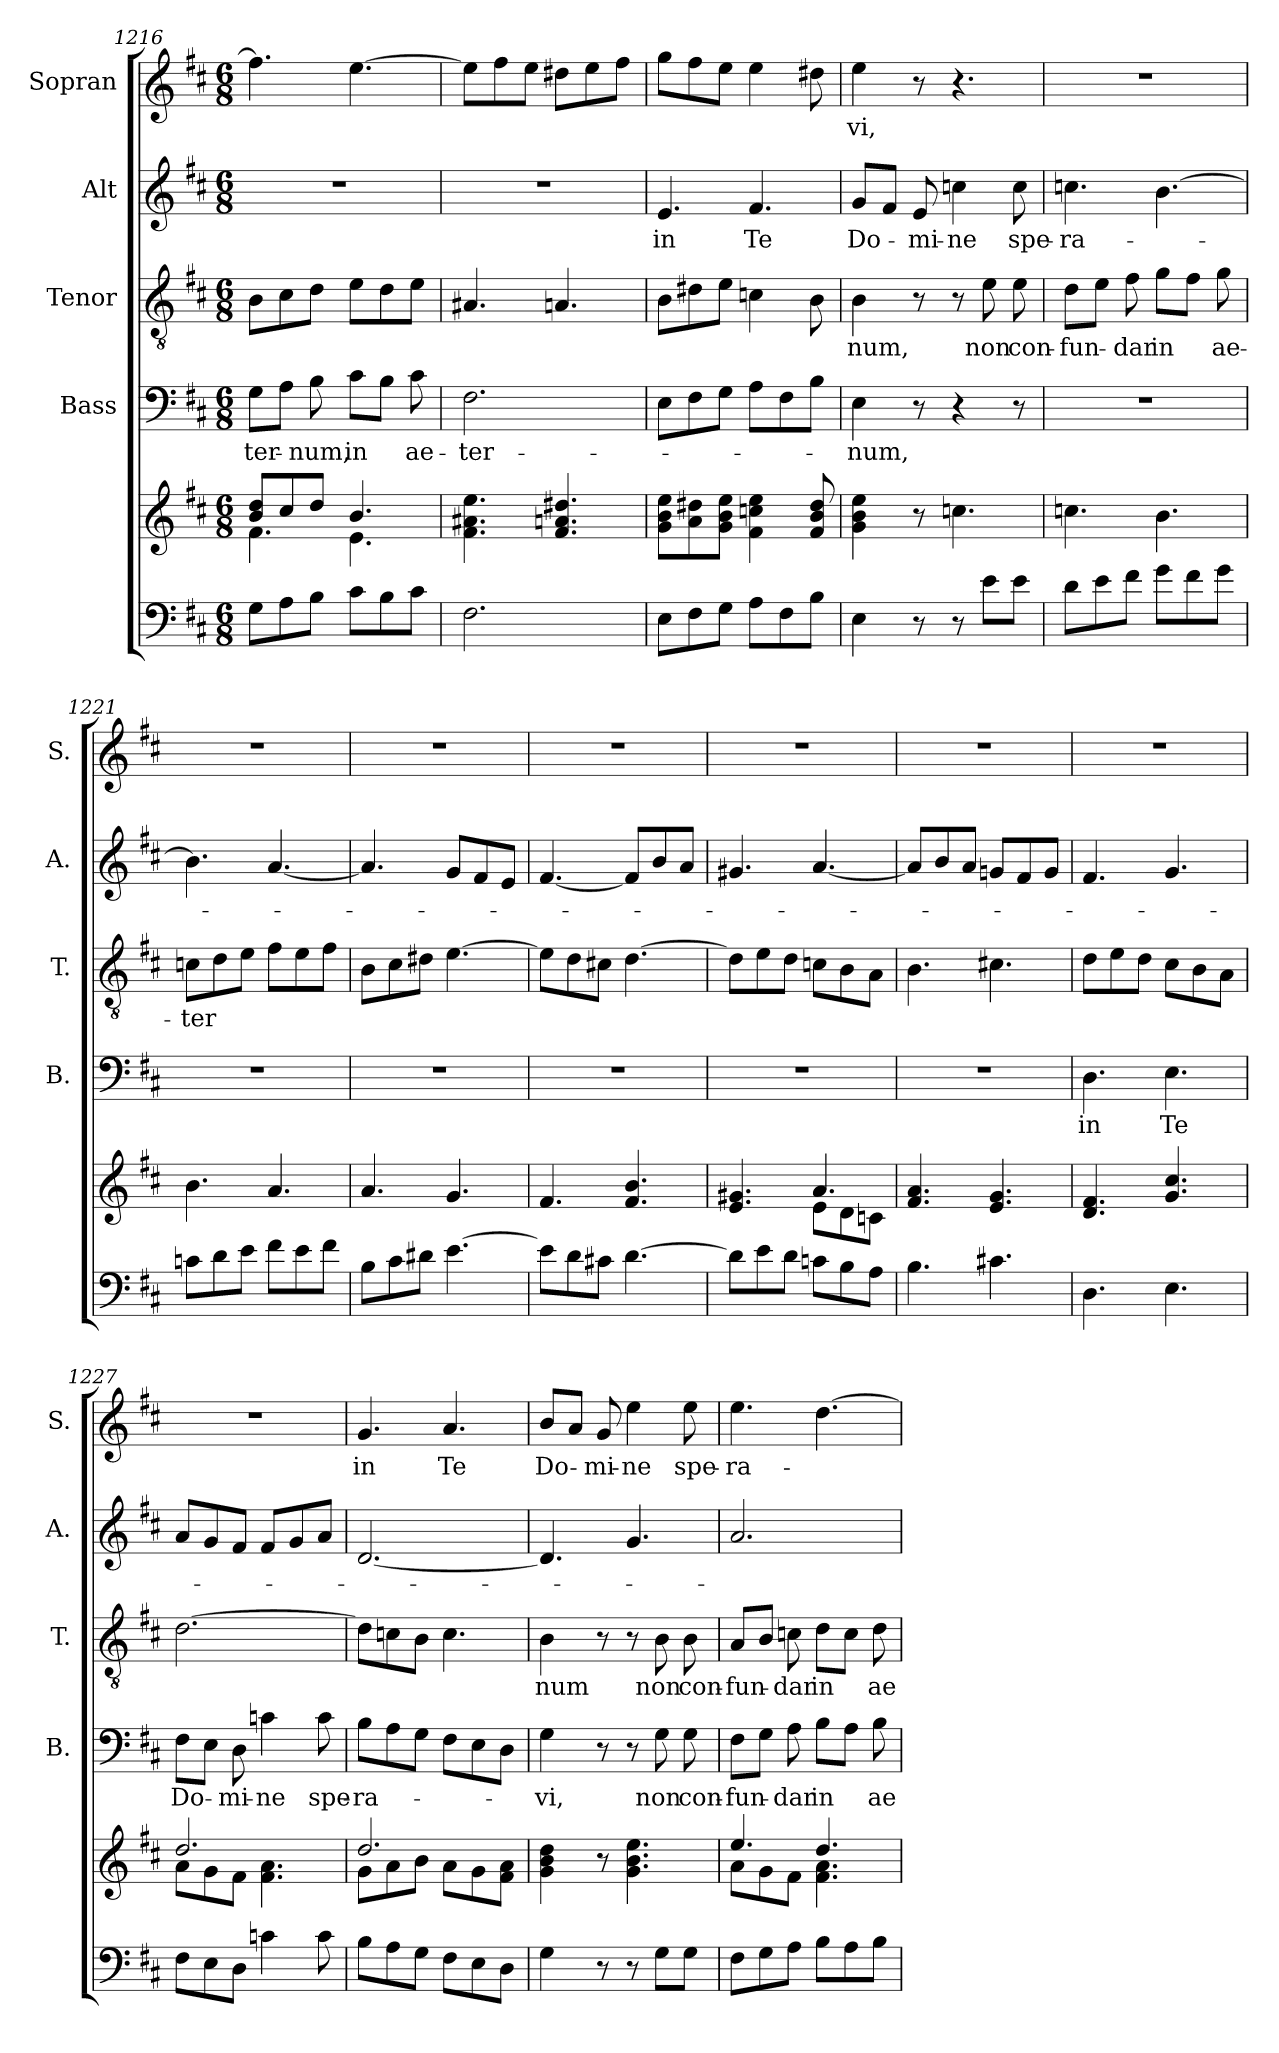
**kern	**kern	**kern	**text	**kern	**text	**kern	**text	**kern	**text
*part5	*part5	*part4	*part4	*part3	*part3	*part2	*part2	*part1	*part1
*staff6	*staff5	*staff4	*staff4	*staff3	*staff3	*staff2	*staff2	*staff1	*staff1
*	*	*I"Bass	*	*I"Tenor	*	*I"Alt	*	*I"Sopran	*
*	*	*I'B.	*	*I'T.	*	*I'A.	*	*I'S.	*
*clefF4	*clefG2	*clefF4	*	*clefGv2	*	*clefG2	*	*clefG2	*
*k[f#c#]	*k[f#c#]	*k[f#c#]	*	*k[f#c#]	*	*k[f#c#]	*	*k[f#c#]	*
*D:	*D:	*D:	*	*D:	*	*D:	*	*D:	*
*M6/8	*M6/8	*M6/8	*	*M6/8	*	*M6/8	*	*M6/8	*
=1216	=1216	=1216	=1216	=1216	=1216	=1216	=1216	=1216	=1216
*	*^	*	*	*	*	*	*	*	*
!	!	!	!	!LO:LY:b	!	!	!	!	!	!
8G\L	8b/ 8dd/L	4.f#\	8G\L	-ter-	8B\L	.	2.r	.	4.ff#\]	.
8A\	8cc#/	.	8A\J	.	8c#\	.	.	.	.	.
!	!	!	!	!LO:LY:b	!	!	!	!	!	!
8B\J	8dd/J	.	8B\	-num,	8d\J	.	.	.	.	.
!	!	!	!	!LO:LY:b	!	!	!	!	!	!
8c#\L	4.b/	4.e\	8c#\L	in	8e\L	.	.	.	[4.ee\	.
8B\	.	.	8B\J	.	8d\	.	.	.	.	.
!	!	!	!	!LO:LY:b	!	!	!	!	!	!
8c#\J	.	.	8c#\	ae-	8e\J	.	.	.	.	.
*	*v	*v	*	*	*	*	*	*	*	*
!!LO:PB:g=z
=1217	=1217	=1217	=1217	=1217	=1217	=1217	=1217	=1217	=1217
!	!	!	!LO:LY:b	!	!	!	!	!	!
2.F#\	4.f#\ 4.a#X\ 4.ee\	2.F#\	-ter-	4.A#X/	.	2.r	.	8ee\L]	.
.	.	.	.	.	.	.	.	8ff#\	.
.	.	.	.	.	.	.	.	8ee\J	.
.	4.f#/ 4.an/ 4.dd#X/	.	.	4.An/	.	.	.	8dd#X\L	.
.	.	.	.	.	.	.	.	8ee\	.
.	.	.	.	.	.	.	.	8ff#\J	.
=1218	=1218	=1218	=1218	=1218	=1218	=1218	=1218	=1218	=1218
!	!	!	!	!	!	!	!LO:LY:b	!	!
8E\L	8g\ 8b\ 8ee\L	8E\L	.	8B\L	.	4.e/	in	8gg\L	.
8F#\	8a\ 8dd#X\	8F#\	.	8d#X\	.	.	.	8ff#\	.
8G\J	8g\ 8b\ 8ee\J	8G\J	.	8e\J	.	.	.	8ee\J	.
!	!	!	!	!	!	!	!LO:LY:b	!	!
8A\L	4f#\ 4ccn\ 4ee\	8A\L	.	4cn\	.	4.f#/	Te	4ee\	.
8F#\	.	8F#\	.	.	.	.	.	.	.
8B\J	8f#/ 8b/ 8dd#/	8B\J	.	8B\	.	.	.	8dd#X\	.
=1219	=1219	=1219	=1219	=1219	=1219	=1219	=1219	=1219	=1219
!	!	!	!LO:LY:b	!	!LO:LY:b	!	!LO:LY:b	!	!LO:LY:b
4E\	4g\ 4b\ 4ee\	4E\	-num,	4B\	-num,	8g/L	Do-	4ee\	-vi,
.	.	.	.	.	.	8f#/J	.	.	.
!	!	!	!	!	!	!	!LO:LY:b	!	!
8r	8r	8r	.	8r	.	8e/	-mi-	8r	.
!	!	!	!	!	!	!	!LO:LY:b	!	!
8r	4.ccn\	4r	.	8r	.	4ccn\	-ne	4.r	.
!	!	!	!	!	!LO:LY:b	!	!	!	!
8e\L	.	.	.	8e\	non	.	.	.	.
!	!	!	!	!	!LO:LY:b	!	!LO:LY:b	!	!
8e\J	.	8r	.	8e\	con-	8cc\	spe-	.	.
=1220	=1220	=1220	=1220	=1220	=1220	=1220	=1220	=1220	=1220
!	!	!	!	!	!LO:LY:b	!	!LO:LY:b	!	!
8d\L	4.ccn\	2.r	.	8d\L	-fun-	4.ccn\	-ra-	2.r	.
8e\	.	.	.	8e\J	.	.	.	.	.
!	!	!	!	!	!LO:LY:b	!	!	!	!
8f#\J	.	.	.	8f#\	-dar	.	.	.	.
!	!	!	!	!	!LO:LY:b	!	!	!	!
8g\L	4.b\	.	.	8g\L	in	[4.b\	.	.	.
8f#\	.	.	.	8f#\J	.	.	.	.	.
!	!	!	!	!	!LO:LY:b	!	!	!	!
8g\J	.	.	.	8g\	ae-	.	.	.	.
=1221	=1221	=1221	=1221	=1221	=1221	=1221	=1221	=1221	=1221
!	!	!	!	!	!LO:LY:b	!	!	!	!
8cn\L	4.b\	2.r	.	8cn\L	-ter	4.b\]	.	2.r	.
8d\	.	.	.	8d\	.	.	.	.	.
8e\J	.	.	.	8e\J	.	.	.	.	.
8f#\L	4.a/	.	.	8f#\L	.	[4.a/	.	.	.
8e\	.	.	.	8e\	.	.	.	.	.
8f#\J	.	.	.	8f#\J	.	.	.	.	.
=1222	=1222	=1222	=1222	=1222	=1222	=1222	=1222	=1222	=1222
8B\L	4.a/	2.r	.	8B\L	.	4.a/]	.	2.r	.
8c#\	.	.	.	8c#\	.	.	.	.	.
8d#X\J	.	.	.	8d#X\J	.	.	.	.	.
[4.e\	4.g/	.	.	[4.e\	.	8g/L	.	.	.
.	.	.	.	.	.	8f#/	.	.	.
.	.	.	.	.	.	8e/J	.	.	.
=1223	=1223	=1223	=1223	=1223	=1223	=1223	=1223	=1223	=1223
8e\L]	4.f#/	2.r	.	8e\L]	.	[4.f#/	.	2.r	.
8d\	.	.	.	8d\	.	.	.	.	.
8c#X\J	.	.	.	8c#X\J	.	.	.	.	.
[4.d\	4.f#/ 4.b/	.	.	[4.d\	.	8f#/L]	.	.	.
.	.	.	.	.	.	8b/	.	.	.
.	.	.	.	.	.	8a/J	.	.	.
!!LO:LB:g=z
=1224	=1224	=1224	=1224	=1224	=1224	=1224	=1224	=1224	=1224
*	*^	*	*	*	*	*	*	*	*
8d\L]	4.e/ 4.g#X/	4.ryy	2.r	.	8d\L]	.	4.g#X/	.	2.r	.
8e\	.	.	.	.	8e\	.	.	.	.	.
8d\J	.	.	.	.	8d\J	.	.	.	.	.
8cn\L	4.a/	8e\L	.	.	8cn\L	.	[4.a/	.	.	.
8B\	.	8d\	.	.	8B\	.	.	.	.	.
8A\J	.	8cn\J	.	.	8A\J	.	.	.	.	.
*	*v	*v	*	*	*	*	*	*	*	*
=1225	=1225	=1225	=1225	=1225	=1225	=1225	=1225	=1225	=1225
4.B\	4.f#/ 4.a/	2.r	.	4.B\	.	8a/L]	.	2.r	.
.	.	.	.	.	.	8b/	.	.	.
.	.	.	.	.	.	8a/J	.	.	.
4.c#X\	4.e/ 4.g/	.	.	4.c#X\	.	8gn/L	.	.	.
.	.	.	.	.	.	8f#/	.	.	.
.	.	.	.	.	.	8g/J	.	.	.
=1226	=1226	=1226	=1226	=1226	=1226	=1226	=1226	=1226	=1226
!	!	!	!LO:LY:b	!	!	!	!	!	!
4.D\	4.d/ 4.f#/	4.D\	in	8d\L	.	4.f#/	.	2.r	.
.	.	.	.	8e\	.	.	.	.	.
.	.	.	.	8d\J	.	.	.	.	.
!	!	!	!LO:LY:b	!	!	!	!	!	!
4.E\	4.g/ 4.cc#/	4.E\	Te	8c#\L	.	4.g/	.	.	.
.	.	.	.	8B\	.	.	.	.	.
.	.	.	.	8A\J	.	.	.	.	.
=1227	=1227	=1227	=1227	=1227	=1227	=1227	=1227	=1227	=1227
*	*^	*	*	*	*	*	*	*	*
!	!	!	!	!LO:LY:b	!	!	!	!	!	!
8F#\L	2.dd/	8a\L	8F#\L	Do-	[2.d\	.	8a/L	.	2.r	.
8E\	.	8g\	8E\J	.	.	.	8g/	.	.	.
!	!	!	!	!LO:LY:b	!	!	!	!	!	!
8D\J	.	8f#\J	8D\	-mi-	.	.	8f#/J	.	.	.
!	!	!	!	!LO:LY:b	!	!	!	!	!	!
4cn\	.	4.f#\ 4.a\	4cn\	-ne	.	.	8f#/L	.	.	.
.	.	.	.	.	.	.	8g/	.	.	.
!	!	!	!	!LO:LY:b	!	!	!	!	!	!
8c\	.	.	8c\	spe-	.	.	8a/J	.	.	.
=1228	=1228	=1228	=1228	=1228	=1228	=1228	=1228	=1228	=1228	=1228
!	!	!	!	!LO:LY:b	!	!	!	!	!	!LO:LY:b
8B\L	2.dd/	8g\L	8B\L	-ra-	8d\L]	.	[2.d/	.	4.g/	in
8A\	.	8a\	8A\	.	8cn\	.	.	.	.	.
8G\J	.	8b\J	8G\J	.	8B\J	.	.	.	.	.
!	!	!	!	!	!	!	!	!	!	!LO:LY:b
8F#\L	.	8a\L	8F#\L	.	4.c\	.	.	.	4.a/	Te
8E\	.	8g\	8E\	.	.	.	.	.	.	.
8D\J	.	8f#\ 8a\J	8D\J	.	.	.	.	.	.	.
=1229	=1229	=1229	=1229	=1229	=1229	=1229	=1229	=1229	=1229	=1229
!	!	!	!	!LO:LY:b	!	!LO:LY:b	!	!	!	!LO:LY:b
*	*v	*v	*	*	*	*	*	*	*	*
4G\	4g\ 4b\ 4dd\	4G\	-vi,	4B\	num	4.d/]	.	8b/L	Do-
.	.	.	.	.	.	.	.	8a/J	.
!	!	!	!	!	!	!	!	!	!LO:LY:b
8r	8r	8r	.	8r	.	.	.	8g/	-mi-
!	!	!	!	!	!	!	!	!	!LO:LY:b
8r	4.g\ 4.b\ 4.ee\	8r	.	8r	.	4.g/	.	4ee\	-ne
!	!	!	!LO:LY:b	!	!LO:LY:b	!	!	!	!
8G\L	.	8G\	non	8B\	non	.	.	.	.
!	!	!	!LO:LY:b	!	!LO:LY:b	!	!	!	!LO:LY:b
8G\J	.	8G\	con-	8B\	con-	.	.	8ee\	spe-
=1230	=1230	=1230	=1230	=1230	=1230	=1230	=1230	=1230	=1230
*	*^	*	*	*	*	*	*	*	*
!	!	!	!	!LO:LY:b	!	!LO:LY:b	!	!	!	!LO:LY:b
8F#\L	4.ee/	8a\L	8F#\L	-fun-	8A/L	-fun-	2.a/	.	4.ee\	-ra-
8G\	.	8g\	8G\J	.	8B/J	.	.	.	.	.
!	!	!	!	!LO:LY:b	!	!LO:LY:b	!	!	!	!
8A\J	.	8f#\J	8A\	-dar	8cn\	-dar	.	.	.	.
!	!	!	!	!LO:LY:b	!	!LO:LY:b	!	!	!	!
8B\L	4.dd/	4.f#\ 4.a\	8B\L	in	8d\L	in	.	.	[4.dd\	.
8A\	.	.	8A\J	.	8c\J	.	.	.	.	.
!	!	!	!	!LO:LY:b	!	!LO:LY:b	!	!	!	!
8B\J	.	.	8B\	ae-	8d\	ae-	.	.	.	.
*	*v	*v	*	*	*	*	*	*	*	*
=	=	=	=	=	=	=	=	=	=
*-	*-	*-	*-	*-	*-	*-	*-	*-	*-
